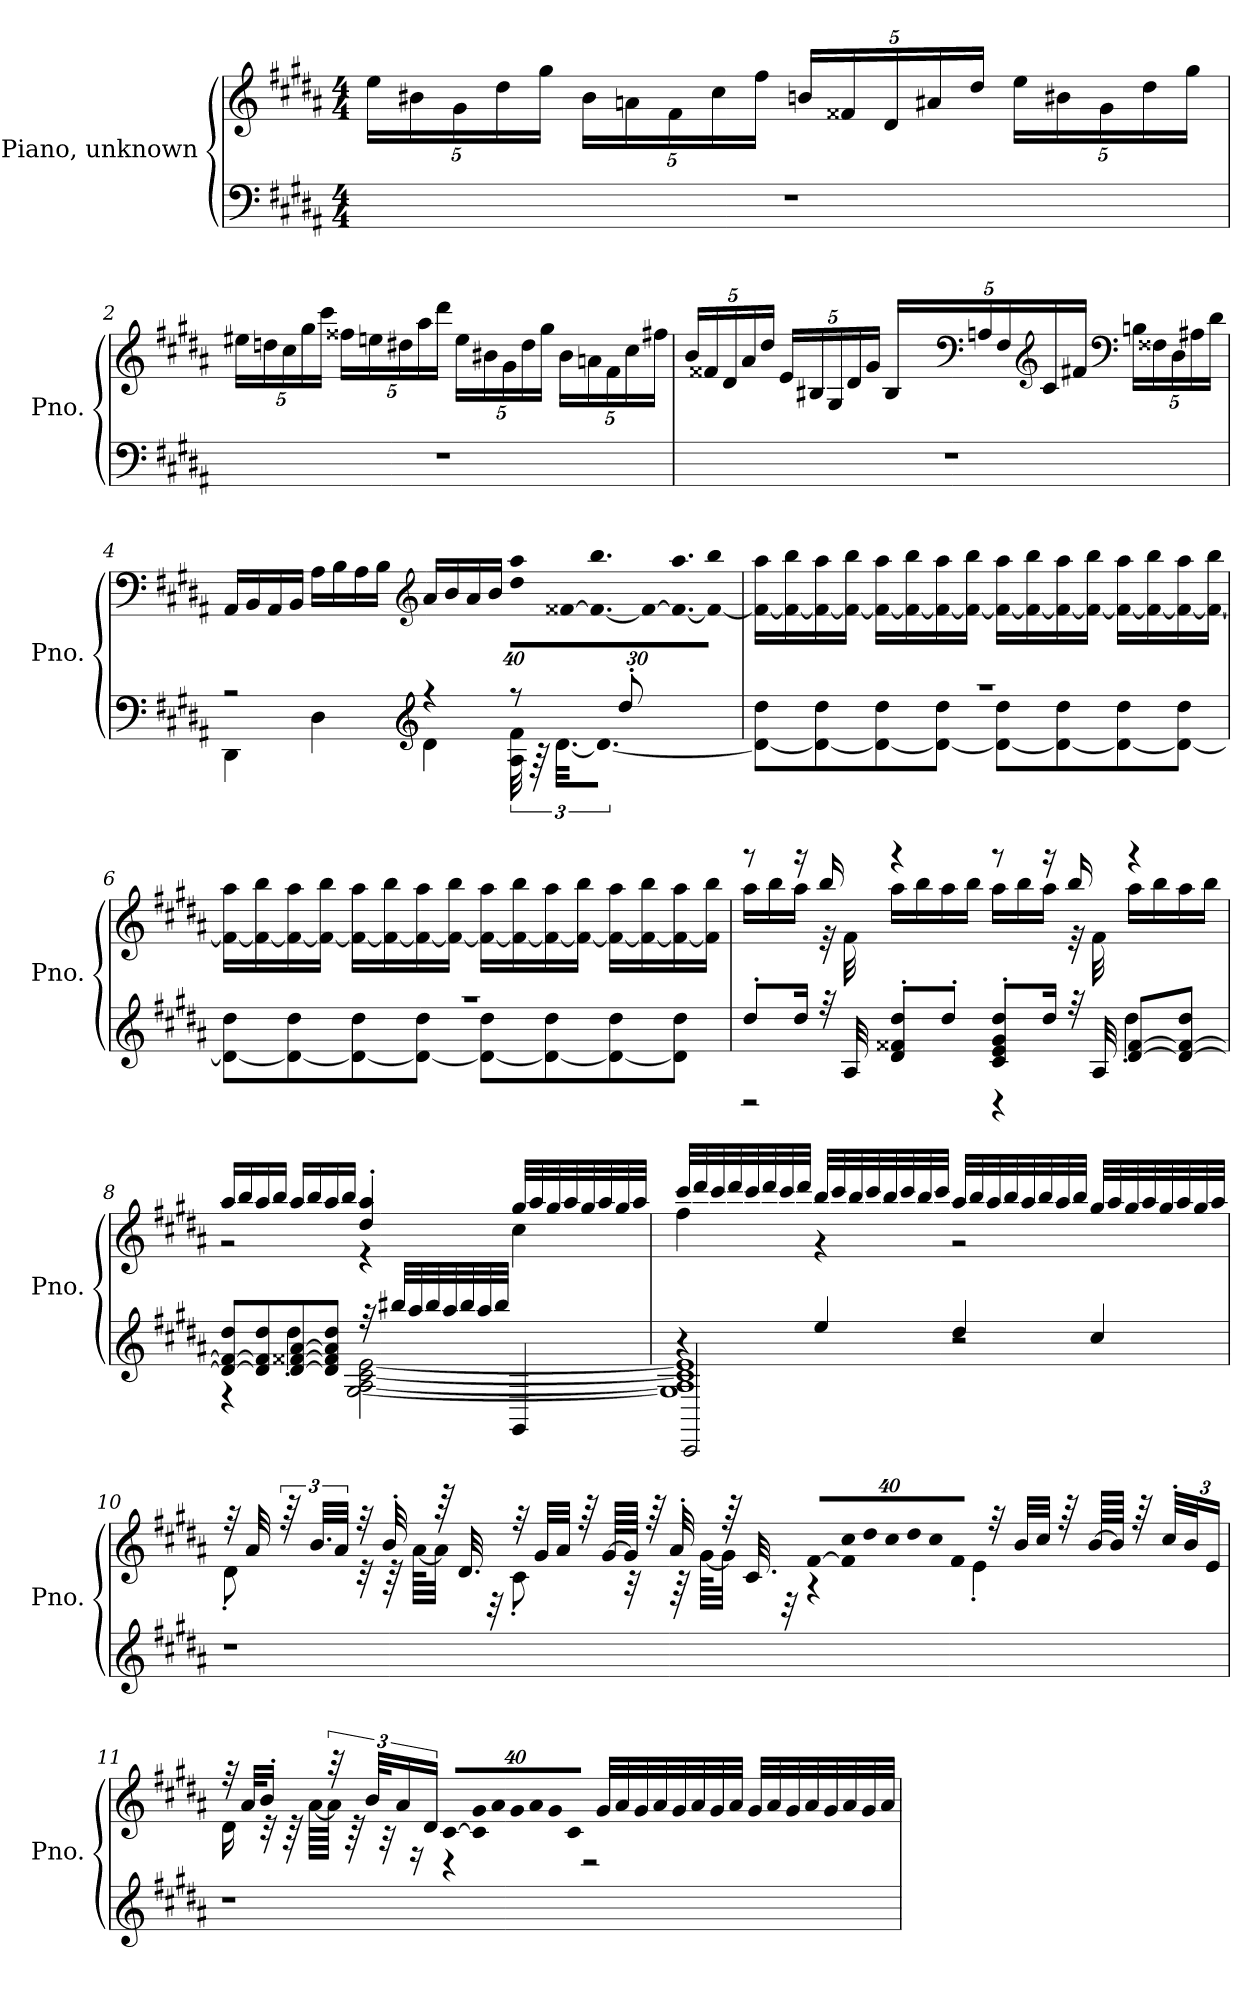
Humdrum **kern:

**kern	**kern
*part1	*part1
*staff2	*staff1
*I"Piano, unknown	*
*I'Pno.	*
*clefF4	*clefG2
*k[f#c#g#d#a#]	*k[f#c#g#d#a#]
*M4/4	*M4/4
*MM120	*MM120
*	*Xbrackettup
=1	=1
1r	20ee\LL
.	20b#X\
.	20g#\
.	20dd#\
.	20gg#\JJ
.	20b#\LL
.	20an\
.	20f#\
.	20cc#\
.	20ff#\JJ
.	20bn/LL
.	20f##X/
.	20d#/
.	20a#X/
.	20dd#/JJ
.	20ee\LL
.	20b#X\
.	20g#\
.	20dd#\
.	20gg#\JJ
!!LO:LB:g=z
=2	=2
1r	20ee#X\LL
.	20ddn\
.	20cc#\
.	20gg#\
.	20ccc#\JJ
.	20ff##X\LL
.	20een\
.	20dd#X\
.	20aa#\
.	20ddd#\JJ
.	20ee\LL
.	20b#X\
.	20g#\
.	20dd#\
.	20gg#\JJ
.	20b#\LL
.	20an\
.	20f#\
.	20cc#\
.	20ff#X\JJ
!!LO:LB:g=z
=3	=3
1r	20b/LL
.	20f##X/
.	20d#/
.	20a#/
.	20dd#/JJ
.	20e/LL
.	20B#X/
.	20G#/
.	20d#/
.	20g#/JJ
.	20B#/LL
*	*clefF4
.	20An/
.	20F#/
*	*clefG2
.	20c#/
.	20f#X/JJ
*	*clefF4
.	20Bn\LL
.	20F##X\
.	20D#\
.	20A#X\
.	20d#\JJ
!!LO:LB:g=z
=4	=4
*^	*
2r	4DD#\	16AA#/LL
.	.	16BB/
.	.	16AA#/
.	.	16BB/JJ
.	4D#\	16A#\LL
.	.	16B\
.	.	16A#\
.	.	16B\JJ
*clefG2	*	*clefG2
4r	4d#\	16a#/LL
.	.	16b/
.	.	16a#/
.	.	16b/JJ
!	!	!LO:N:vis=32
8r	48A#\ 48f#\	640%23dd#\ 640%23aa#\LLL
.	96r	.
.	[48.d#\KKL	.
!	!	!LO:N:vis=64
.	.	[960%17f##X\K
!	!	!LO:N:vis=32.
.	.	1920%103f##\_ 1920%103bb\
.	8.d#\J_	.
!	!	!LO:N:vis=64
.	.	960%17f##\K_
!	!	!LO:N:vis=32.
8dd#'/	.	1920%103f##\_ 1920%103aa#\J
!	!	!LO:N:vis=16
.	.	1920%137f##\_ 1920%137bb\JJ
!!LO:LB:g=z
=5	=5	=5
1r	8d#\_ 8dd#\L	16f##\_ 16aa#\LL
.	.	16f##\_ 16bb\
.	8d#\_ 8dd#\	16f##\_ 16aa#\
.	.	16f##\_ 16bb\JJ
.	8d#\_ 8dd#\	16f##\_ 16aa#\LL
.	.	16f##\_ 16bb\
.	8d#\_ 8dd#\J	16f##\_ 16aa#\
.	.	16f##\_ 16bb\JJ
.	8d#\_ 8dd#\L	16f##\_ 16aa#\LL
.	.	16f##\_ 16bb\
.	8d#\_ 8dd#\	16f##\_ 16aa#\
.	.	16f##\_ 16bb\JJ
.	8d#\_ 8dd#\	16f##\_ 16aa#\LL
.	.	16f##\_ 16bb\
.	8d#\_ 8dd#\J	16f##\_ 16aa#\
.	.	16f##\_ 16bb\JJ
!!LO:LB:g=z
=6	=6	=6
1r	8d#\_ 8dd#\L	16f##\_ 16aa#\LL
.	.	16f##\_ 16bb\
.	8d#\_ 8dd#\	16f##\_ 16aa#\
.	.	16f##\_ 16bb\JJ
.	8d#\_ 8dd#\	16f##\_ 16aa#\LL
.	.	16f##\_ 16bb\
.	8d#\_ 8dd#\J	16f##\_ 16aa#\
.	.	16f##\_ 16bb\JJ
.	8d#\_ 8dd#\L	16f##\_ 16aa#\LL
.	.	16f##\_ 16bb\
.	8d#\_ 8dd#\	16f##\_ 16aa#\
.	.	16f##\_ 16bb\JJ
.	8d#\_ 8dd#\	16f##\_ 16aa#\LL
.	.	16f##\_ 16bb\
.	8d#\] 8dd#\J	16f##\_ 16aa#\
.	.	16f##\] 16bb\JJ
!!LO:PB:g=z
=7	=7	=7
*	*	*^
8dd#'/L	2r	8r	16aa#\LL
.	.	.	16bb\
16dd#/Jk	.	16r	16aa#\JJ
32r	.	16bb/	32r
32A#/	.	.	32f#\
8d#/' 8f##X/' 8dd#/'L	.	4r	16aa#\LL
.	.	.	16bb\
8dd#'/J	.	.	16aa#\
.	.	.	16bb\JJ
8c#/' 8e/' 8g#/' 8dd#/'L	4r	8r	16aa#\LL
.	.	.	16bb\
16dd#/Jk	.	16r	16aa#\JJ
32r	.	16bb/	32r
32A#/	.	.	32f#\
[8d#/ [8f##/L	4dd#'\	4r	16aa#\LL
.	.	.	16bb\
8d#/_ 8f##/_ 8dd#/J	.	.	16aa#\
.	.	.	16bb\JJ
!!LO:LB:g=z	!!
=8	=8	=8	=8
8d#/_ 8f##/_ 8dd#/L	4r	16aa#/LL	2r
.	.	16bb/	.
8d#/] 8f##/] 8dd#/	.	16aa#/	.
.	.	16bb/JJ	.
[8d#/ [8f##X/ [8a#/	4dd#'\	16aa#/LL	.
.	.	16bb/	.
8d#/] 8f##/] 8a#/] 8dd#/J	.	16aa#/	.
.	.	16bb/JJ	.
32r	[2G#\ [2A#\ [2c#\ [2e\	4dd#/' 4aa#/'	4r
32bb#X/LLL	.	.	.
32aa#/	.	.	.
32bb#/	.	.	.
32aa#/	.	.	.
32bb#/	.	.	.
32aa#/	.	.	.
32bb#/JJJ	.	.	.
4GG#/	.	32gg#/LLL	4cc#\
.	.	32aa#/	.
.	.	32gg#/	.
.	.	32aa#/	.
.	.	32gg#/	.
.	.	32aa#/	.
.	.	32gg#/	.
.	.	32aa#/JJJ	.
!!LO:LB:g=z	!!
=9	=9	=9	=9
*	*^	*	*
4r	1G#] 1A#] 1c#] 1e]	2CC#/	32ccc#/LLL	4ff#\
.	.	.	32ddd#/	.
.	.	.	32ccc#/	.
.	.	.	32ddd#/	.
.	.	.	32ccc#/	.
.	.	.	32ddd#/	.
.	.	.	32ccc#/	.
.	.	.	32ddd#/JJJ	.
4ee/	.	.	32bb/LLL	4r
.	.	.	32ccc#/	.
.	.	.	32bb/	.
.	.	.	32ccc#/	.
.	.	.	32bb/	.
.	.	.	32ccc#/	.
.	.	.	32bb/	.
.	.	.	32ccc#/JJJ	.
4dd#/	.	2r	32aa#/LLL	2r
.	.	.	32bb/	.
.	.	.	32aa#/	.
.	.	.	32bb/	.
.	.	.	32aa#/	.
.	.	.	32bb/	.
.	.	.	32aa#/	.
.	.	.	32bb/JJJ	.
4cc#/	.	.	32gg#/LLL	.
.	.	.	32aa#/	.
.	.	.	32gg#/	.
.	.	.	32aa#/	.
.	.	.	32gg#/	.
.	.	.	32aa#/	.
.	.	.	32gg#/	.
.	.	.	32aa#/JJJ	.
*v	*v	*v	*	*
!!LO:LB:g=z	!!
=10	=10	=10
1r	32r	8d#'\
.	32a#/	.
*	*brackettup	*
.	96r	.
.	48.b/LLL	.
.	48a#/JJJ	.
.	32r	32r
.	32b'/	64r
.	.	[64a#\KLLL
.	64r	32a#\JJJ]
.	32.d#/	.
.	.	32r
.	32r	8c#'\
.	32g#/LLL	.
.	32a#/JJJ	.
.	64r	.
.	[64g#/LLLL	.
.	64g#/JJJJ]	32r
.	64r	.
.	32a#'/	64r
.	.	[64g#\KLLL
.	64r	32g#\JJJ]
.	32.c#/	.
.	.	32r
*	*Xbrackettup	*
!	!LO:N:vis=32	!
.	[640%23f#/LLL	4r
!	!LO:N:vis=32	!
.	640%23f#/] 640%23cc#/	.
!	!LO:N:vis=32	!
.	640%23dd#/	.
!	!LO:N:vis=32	!
.	640%23cc#/	.
!	!LO:N:vis=32	!
.	640%23dd#/	.
!	!LO:N:vis=32	!
.	640%23cc#/	.
!	!LO:N:vis=32	!
.	640%23f#/JJJ	.
.	.	4e'\
.	32r	.
.	32b/LLL	.
.	32cc#/JJJ	.
.	64r	.
.	[64b/LLLL	.
.	64b/JJJJ]	.
.	64r	.
.	32cc#'/LLL	.
.	48b/J	.
.	24e/JJ	.
640ryy	.	640ryy
!!LO:LB:g=z	!!
=11	=11	=11
1r	32r	16d#\
.	32a#/KLL	.
.	16b'/JJ	32r
.	.	64r
.	.	[64a#\LLLL
*	*brackettup	*
.	48r	64a#\JJJJ]
.	.	64r
.	48b/KLL	.
.	.	32r
.	24a#/	.
.	.	16r
.	24d#/JJ	.
*	*Xbrackettup	*
!	!LO:N:vis=32	!
.	[640%23c#/LLL	4r
!	!LO:N:vis=32	!
.	640%23c#/] 640%23g#/	.
!	!LO:N:vis=32	!
.	640%23a#/	.
!	!LO:N:vis=32	!
.	640%23g#/	.
!	!LO:N:vis=32	!
.	640%23a#/	.
!	!LO:N:vis=32	!
.	640%23g#/	.
!	!LO:N:vis=32	!
.	640%23c#/JJJ	.
.	.	2r
.	32g#/LLL	.
.	32a#/	.
.	32g#/	.
.	32a#/	.
.	32g#/	.
.	32a#/	.
.	32g#/	.
.	32a#/JJJ	.
.	32g#/LLL	.
.	32a#/	.
.	32g#/	.
.	32a#/	.
.	32g#/	.
.	32a#/	.
.	32g#/	.
.	32a#/JJJ	.
640ryy	.	640ryy
*	*v	*v
=	=
*-	*-
